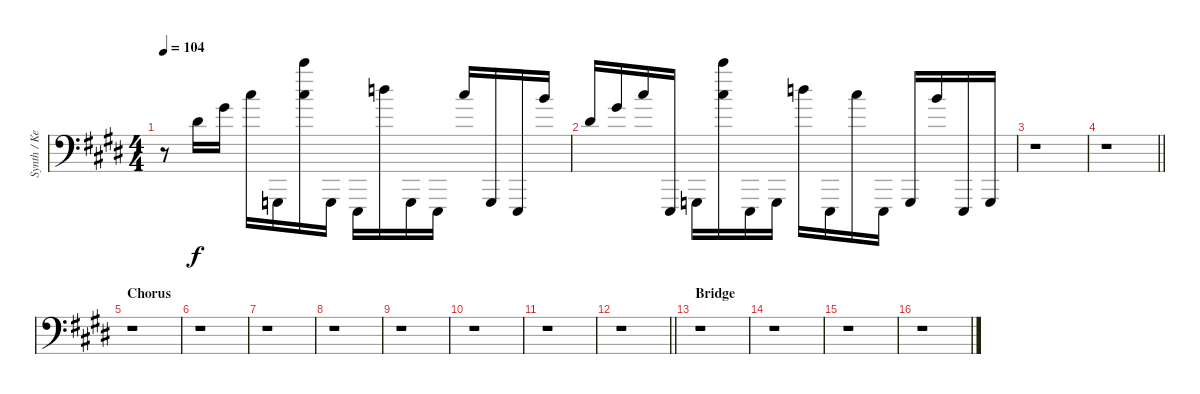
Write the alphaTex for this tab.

\track ("Synth / Keyboard" "Synth / Ke") {instrument xylophone}
\staff {score}
\tuning (Eb4 Bb3 Gb3 Db3 Ab2 Db2 Db1) {hide}
\ts (4 4)
\tempo 104
\clef f4
\ks e
r.8{dy f} 19.5.16 19.4.16 19.3.16 6.7.16 (22.1 19.3).16 6.7.16 3.7.16 20.3.16 6.7.16 3.7.16 19.3.16 6.7.16 3.7.16 17.3.16 |
19.5.16 19.4.16 19.3.16 3.7.16 6.7.16 (22.1 19.3).16 3.7.16 6.7.16 20.3.16 3.7.16 19.3.16 3.7.16 6.7.16 17.3.16 3.7.16 6.7.16 |
r.1 |
\barLineRight lightlight
r.1 |
\section ("" "Chorus")
r.1 |
r.1 |
r.1 |
r.1 |
r.1 |
r.1 |
r.1 |
\barLineRight lightlight
r.1 |
\section ("" "Bridge")
r.1 |
r.1 |
r.1 |
r.1
